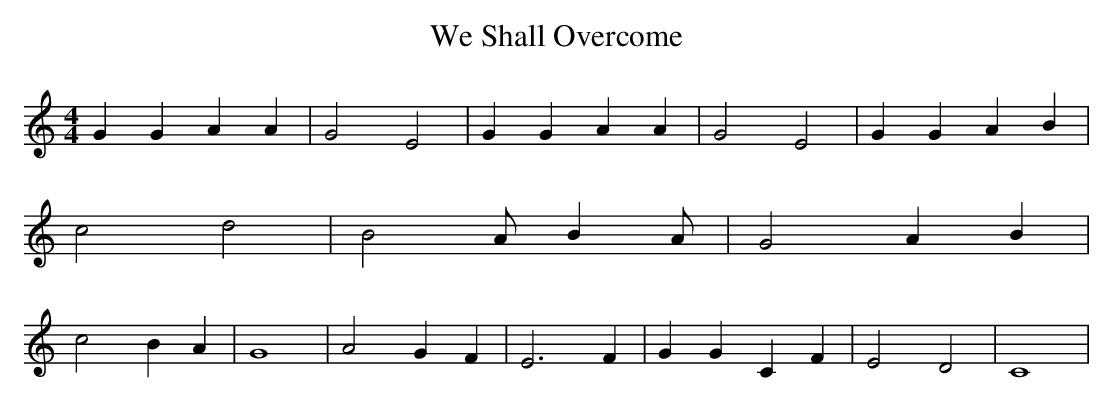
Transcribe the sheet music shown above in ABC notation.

X:1
T:We Shall Overcome
M:4/4
L:1/4
K:C
 G G A A| G2- E2| G G A A| G2- E2| G G A B| c2 d2| B2- A/2- B- A/2-|\
 G2 A- B| c2 B A| G4| A2 G F| E3 F| G G C F| E2 D2| C4|
